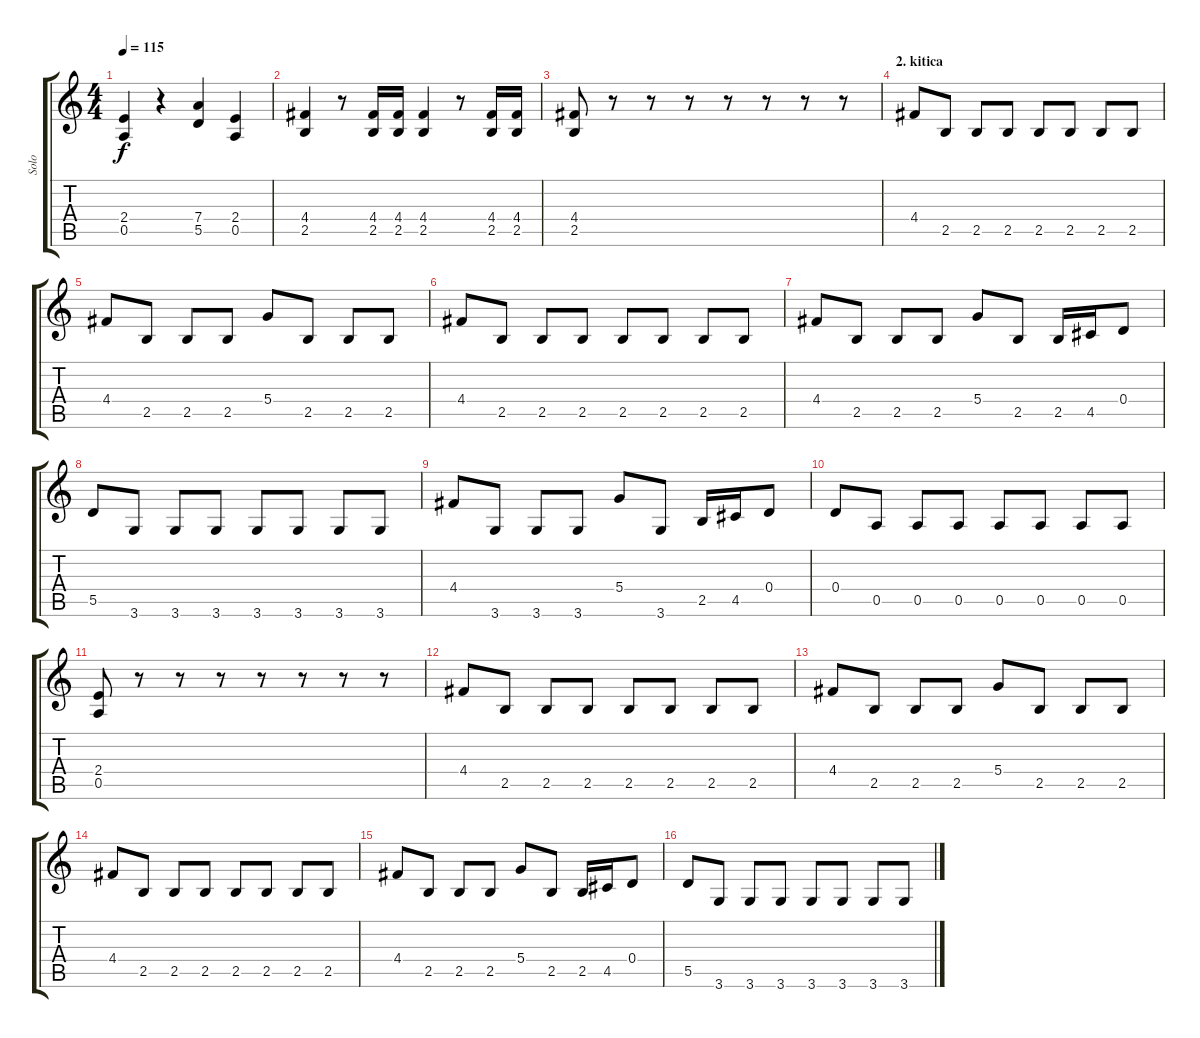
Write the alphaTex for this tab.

\track ("Solo" "Solo") {instrument distortionguitar}
\staff {score tabs}
\tuning (E4 B3 G3 D3 A2 E2) {hide}
\ts (4 4)
\tempo 115
\clef g2
\ks c
(2.4 0.5).4{dy f} r.4 (7.4 5.5).4 (2.4 0.5).4 |
(4.4 2.5).4 r.8 (4.4 2.5).16 (4.4 2.5).16 (4.4 2.5).4 r.8 (4.4 2.5).16 (4.4 2.5).16 |
(4.4 2.5).8 r.8 r.8 r.8 r.8 r.8 r.8 r.8 |
\section ("" "2. kitica")
4.4.8 2.5.8 2.5.8 2.5.8 2.5.8 2.5.8 2.5.8 2.5.8 |
4.4.8 2.5.8 2.5.8 2.5.8 5.4.8 2.5.8 2.5.8 2.5.8 |
4.4.8 2.5.8 2.5.8 2.5.8 2.5.8 2.5.8 2.5.8 2.5.8 |
4.4.8 2.5.8 2.5.8 2.5.8 5.4.8 2.5.8 2.5.16 4.5.16 0.4.8 |
5.5.8 3.6.8 3.6.8 3.6.8 3.6.8 3.6.8 3.6.8 3.6.8 |
4.4.8 3.6.8 3.6.8 3.6.8 5.4.8 3.6.8 2.5.16 4.5.16 0.4.8 |
0.4.8 0.5.8 0.5.8 0.5.8 0.5.8 0.5.8 0.5.8 0.5.8 |
(2.4 0.5).8 r.8 r.8 r.8 r.8 r.8 r.8 r.8 |
4.4.8 2.5.8 2.5.8 2.5.8 2.5.8 2.5.8 2.5.8 2.5.8 |
4.4.8 2.5.8 2.5.8 2.5.8 5.4.8 2.5.8 2.5.8 2.5.8 |
4.4.8 2.5.8 2.5.8 2.5.8 2.5.8 2.5.8 2.5.8 2.5.8 |
4.4.8 2.5.8 2.5.8 2.5.8 5.4.8 2.5.8 2.5.16 4.5.16 0.4.8 |
5.5.8 3.6.8 3.6.8 3.6.8 3.6.8 3.6.8 3.6.8 3.6.8
